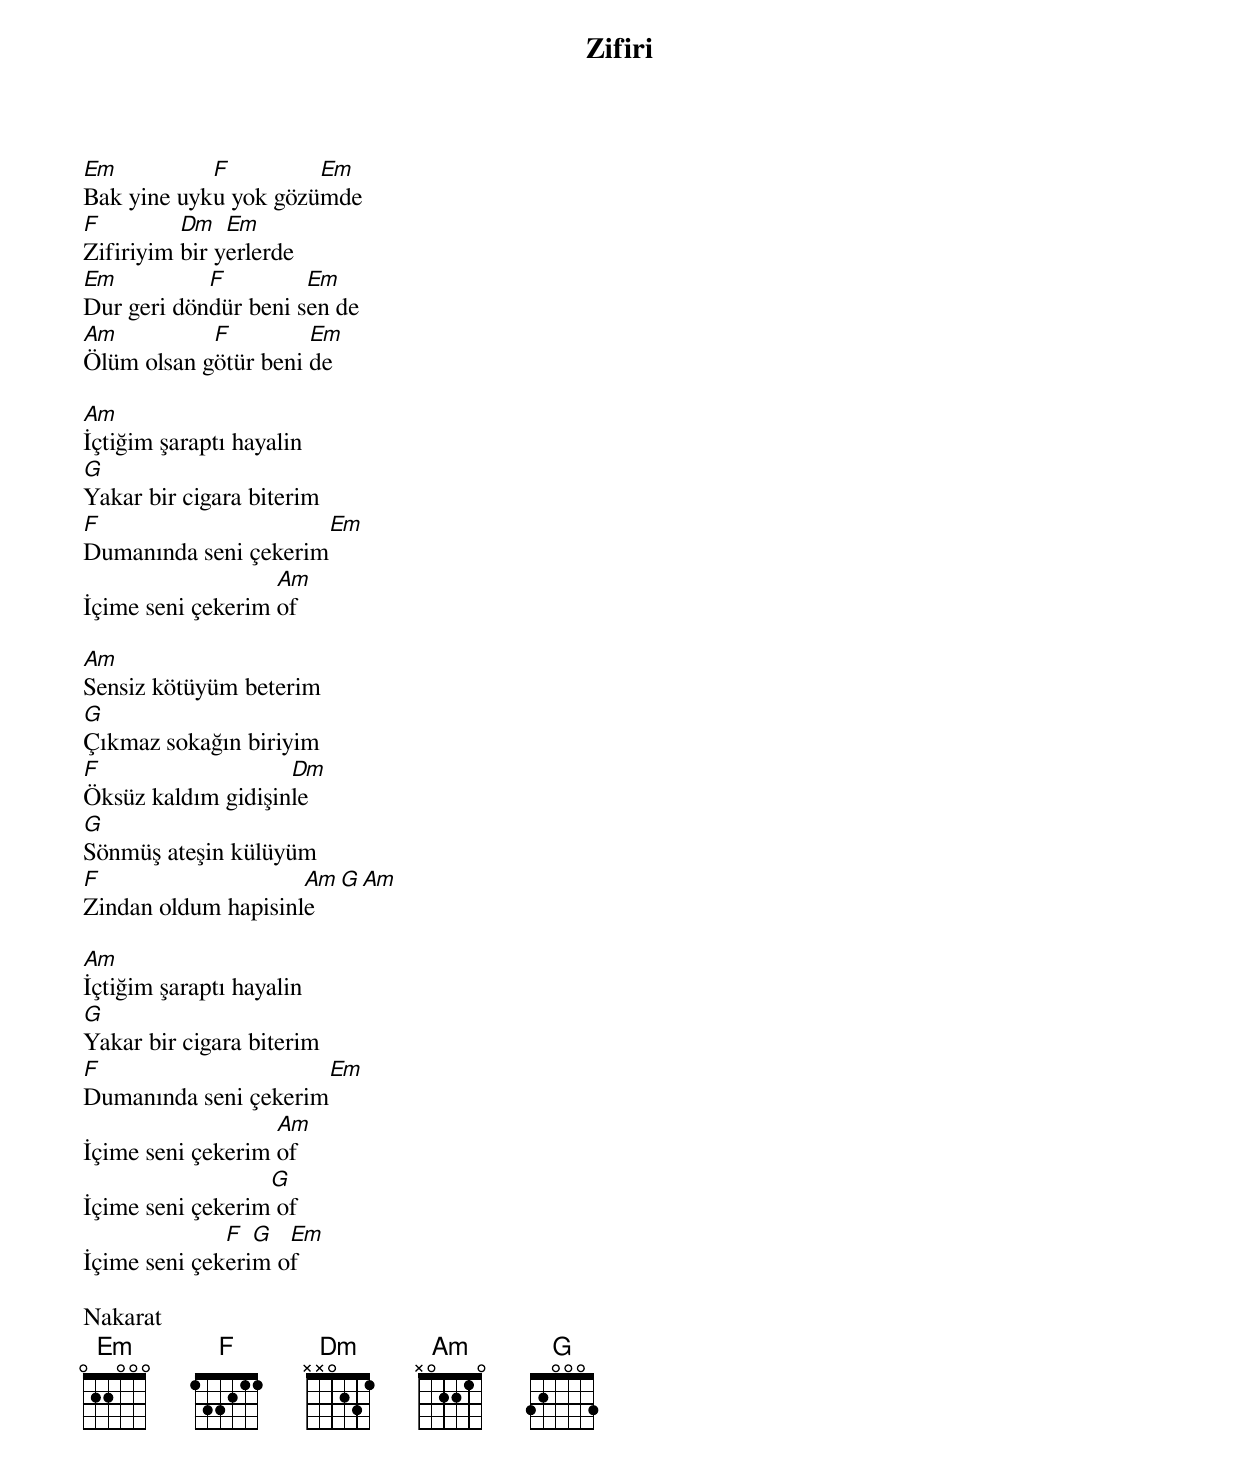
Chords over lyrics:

{title: Zifiri}
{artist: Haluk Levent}

Em          F         Em
Bak yine uyku yok gözümde
F         Dm   Em
Zifiriyim bir yerlerde
Em          F         Em
Dur geri döndür beni sen de
Am          F         Em
Ölüm olsan götür beni de

Am
İçtiğim şaraptı hayalin
G
Yakar bir cigara biterim
F                     Em
Dumanında seni çekerim
                   Am
İçime seni çekerim of

Am
Sensiz kötüyüm beterim
G
Çıkmaz sokağın biriyim
F                   Dm
Öksüz kaldım gidişinle
G
Sönmüş ateşin külüyüm
F                    Am G Am
Zindan oldum hapisinle

Am
İçtiğim şaraptı hayalin
G
Yakar bir cigara biterim
F                     Em
Dumanında seni çekerim
                   Am
İçime seni çekerim of
                  G
İçime seni çekerim of
              F  G  Em
İçime seni çekerim of

Nakarat
